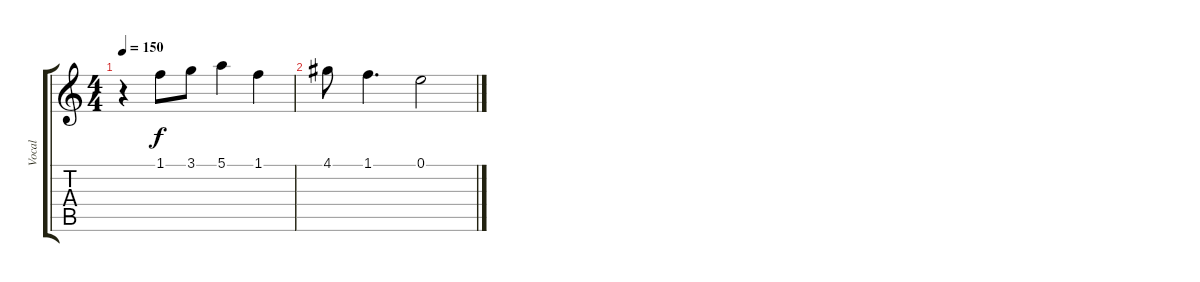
\track ("Vocal" "Vocal") {instrument acousticguitarsteel}
\staff {score tabs}
\tuning (E4 B3 G3 D3 A2 E2) {hide}
\ts (4 4)
\tempo 150
\clef g2
\ks aminor
r.4{dy f} 1.1.8 3.1.8 5.1.4 1.1.4 |
4.1.8 1.1.4{d} 0.1.2
